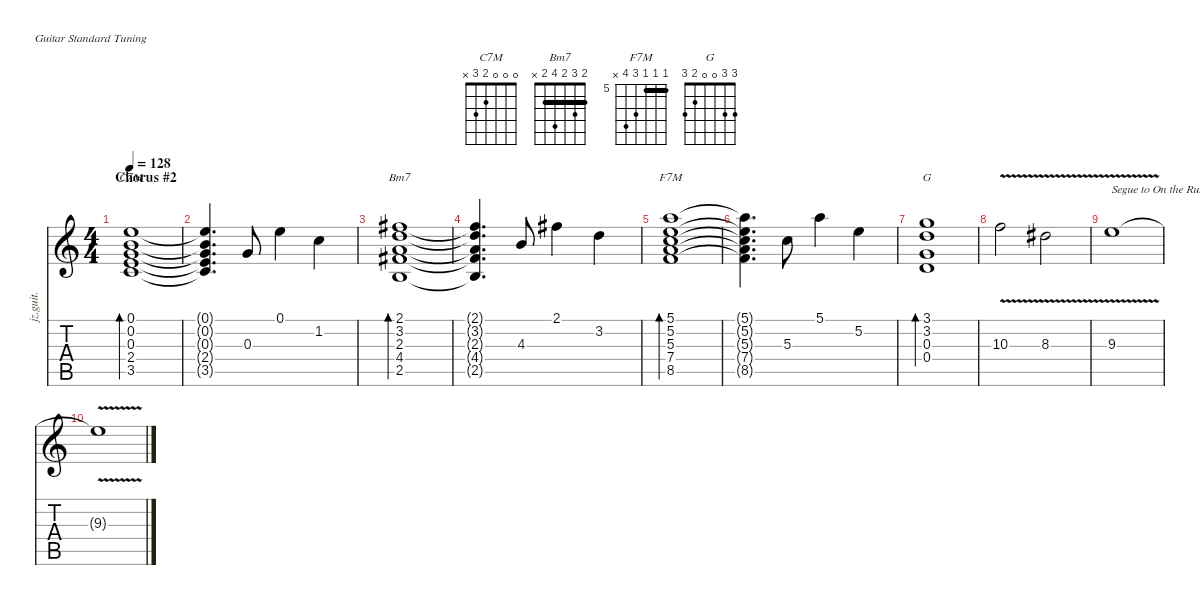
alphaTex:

\defaultSystemsLayout 4
\hideDynamics
\bracketExtendMode nobrackets
\otherSystemsTrackNameOrientation horizontal
\track ("Guitar" "jz.guit.") {instrument electricguitarjazz}
\staff {score tabs}
\tuning (E4 B3 G3 D3 A2 E2)
\chord ("C7M" 0 0 0 2 3 x)
\chord ("Bm7" 2 3 2 4 2 x) {barre (2 2)}
\chord ("F7M" 5 5 5 7 8 x) {firstfret 5 barre (5 5)}
\chord ("G" 3 3 0 0 2 3)
\ts (4 4)
\section ("" "Chorus #2")
\tempo 128
\clef g2
\ks c
(0.1 0.2 0.3 2.4 3.5).1{bd 480 ch "C7M" dy f beam Up} |
(0.1{t} 0.2{t} 0.3{t} 2.4{t} 3.5{t}).4{d beam Up} 0.3.8{beam Up} 0.1.4{beam Down} 1.2.4{beam Down} |
(2.1{acc #} 3.2 2.3 4.4{acc #} 2.5).1{bd 480 ch "Bm7" beam Up} |
(2.1{t acc #} 3.2{t} 2.3{t} 4.4{t acc #} 2.5{t}).4{d beam Up} 4.3.8{beam Up} 2.1{acc #}.4{beam Down} 3.2.4{beam Down} |
(5.1 5.2 5.3 7.4 8.5).1{bd 480 ch "F7M" beam Down} |
(5.1{t} 5.2{t} 5.3{t} 7.4{t} 8.5{t}).4{d beam Down} 5.3.8{beam Down} 5.1.4{beam Down} 5.2.4{beam Down} |
(3.1 3.2 0.3 0.4).1{bd 480 ch "G" beam Down} |
10.3{v}.2{beam Down} 8.3{v acc #}.2{beam Down} |
9.3{v}.1{txt "Segue to On the Run" beam Down} |
9.3{v t}.1{beam Down}
